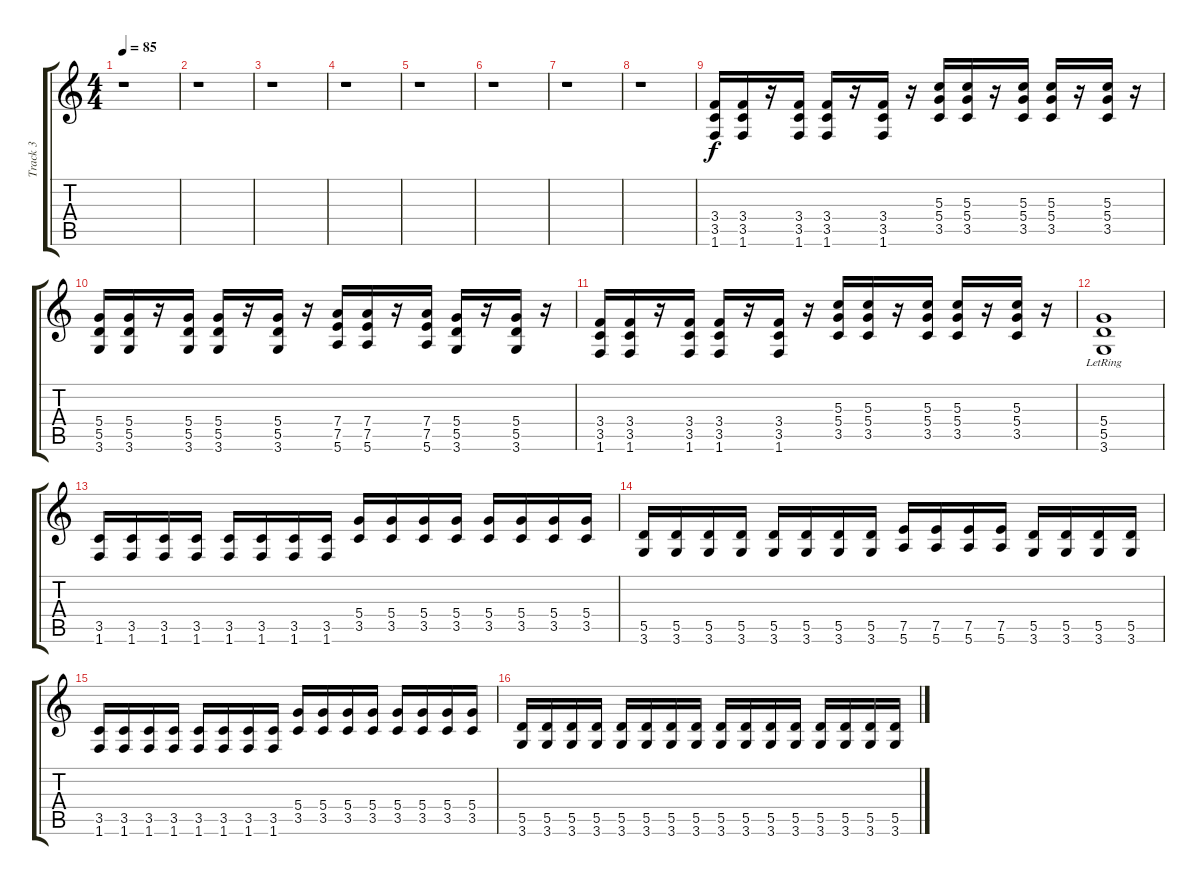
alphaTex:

\track ("Track 3" "Track 3") {instrument overdrivenguitar}
\staff {score tabs}
\tuning (E4 B3 G3 D3 A2 E2) {hide}
\ts (4 4)
\tempo 85
\clef g2
\ks c
r.1{dy f instrument overdrivenguitar} |
r.1 |
r.1 |
r.1 |
r.1 |
r.1 |
r.1 |
r.1 |
(3.4 3.5 1.6).16 (3.4 3.5 1.6).16 r.16 (3.4 3.5 1.6).16 (3.4 3.5 1.6).16 r.16 (3.4 3.5 1.6).16 r.16 (5.3 5.4 3.5).16 (5.3 5.4 3.5).16 r.16 (5.3 5.4 3.5).16 (5.3 5.4 3.5).16 r.16 (5.3 5.4 3.5).16 r.16 |
(5.4 5.5 3.6).16 (5.4 5.5 3.6).16 r.16 (5.4 5.5 3.6).16 (5.4 5.5 3.6).16 r.16 (5.4 5.5 3.6).16 r.16 (7.4 7.5 5.6).16 (7.4 7.5 5.6).16 r.16 (7.4 7.5 5.6).16 (5.4 5.5 3.6).16 r.16 (5.4 5.5 3.6).16 r.16 |
(3.4 3.5 1.6).16 (3.4 3.5 1.6).16 r.16 (3.4 3.5 1.6).16 (3.4 3.5 1.6).16 r.16 (3.4 3.5 1.6).16 r.16 (5.3 5.4 3.5).16 (5.3 5.4 3.5).16 r.16 (5.3 5.4 3.5).16 (5.3 5.4 3.5).16 r.16 (5.3 5.4 3.5).16 r.16 |
(5.4{lr} 5.5{lr} 3.6{lr}).1 |
(3.5 1.6).16 (3.5 1.6).16 (3.5 1.6).16 (3.5 1.6).16 (3.5 1.6).16 (3.5 1.6).16 (3.5 1.6).16 (3.5 1.6).16 (5.4 3.5).16 (5.4 3.5).16 (5.4 3.5).16 (5.4 3.5).16 (5.4 3.5).16 (5.4 3.5).16 (5.4 3.5).16 (5.4 3.5).16 |
(5.5 3.6).16 (5.5 3.6).16 (5.5 3.6).16 (5.5 3.6).16 (5.5 3.6).16 (5.5 3.6).16 (5.5 3.6).16 (5.5 3.6).16 (7.5 5.6).16 (7.5 5.6).16 (7.5 5.6).16 (7.5 5.6).16 (5.5 3.6).16 (5.5 3.6).16 (5.5 3.6).16 (5.5 3.6).16 |
(3.5 1.6).16 (3.5 1.6).16 (3.5 1.6).16 (3.5 1.6).16 (3.5 1.6).16 (3.5 1.6).16 (3.5 1.6).16 (3.5 1.6).16 (5.4 3.5).16 (5.4 3.5).16 (5.4 3.5).16 (5.4 3.5).16 (5.4 3.5).16 (5.4 3.5).16 (5.4 3.5).16 (5.4 3.5).16 |
(5.5 3.6).16 (5.5 3.6).16 (5.5 3.6).16 (5.5 3.6).16 (5.5 3.6).16 (5.5 3.6).16 (5.5 3.6).16 (5.5 3.6).16 (5.5 3.6).16 (5.5 3.6).16 (5.5 3.6).16 (5.5 3.6).16 (5.5 3.6).16 (5.5 3.6).16 (5.5 3.6).16 (5.5 3.6).16
